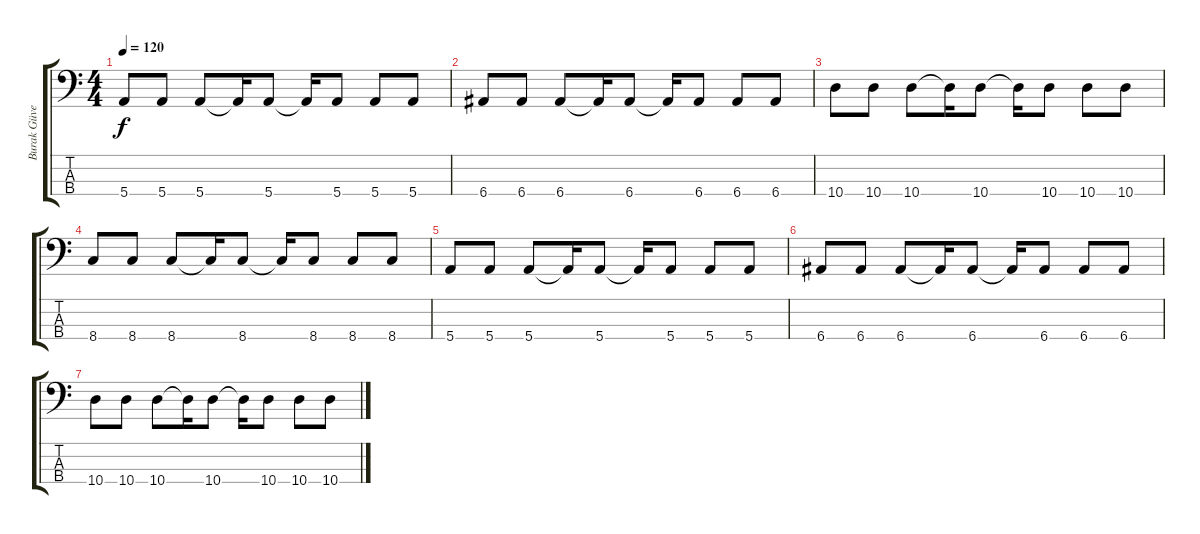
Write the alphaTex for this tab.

\track ("Burak Güven" "Burak Güve") {instrument electricbassfinger}
\staff {score tabs}
\tuning (G2 D2 A1 E1) {hide}
\ts (4 4)
\tempo 120
\clef f4
\ks c
5.4.8{dy f} 5.4.8 5.4.8 5.4{t}.16 5.4.8 5.4{t}.16 5.4.8 5.4.8 5.4.8 |
6.4.8 6.4.8 6.4.8 6.4{t}.16 6.4.8 6.4{t}.16 6.4.8 6.4.8 6.4.8 |
10.4.8 10.4.8 10.4.8 10.4{t}.16 10.4.8 10.4{t}.16 10.4.8 10.4.8 10.4.8 |
8.4.8 8.4.8 8.4.8 8.4{t}.16 8.4.8 8.4{t}.16 8.4.8 8.4.8 8.4.8 |
5.4.8 5.4.8 5.4.8 5.4{t}.16 5.4.8 5.4{t}.16 5.4.8 5.4.8 5.4.8 |
6.4.8 6.4.8 6.4.8 6.4{t}.16 6.4.8 6.4{t}.16 6.4.8 6.4.8 6.4.8 |
10.4.8 10.4.8 10.4.8 10.4{t}.16 10.4.8 10.4{t}.16 10.4.8 10.4.8 10.4.8
